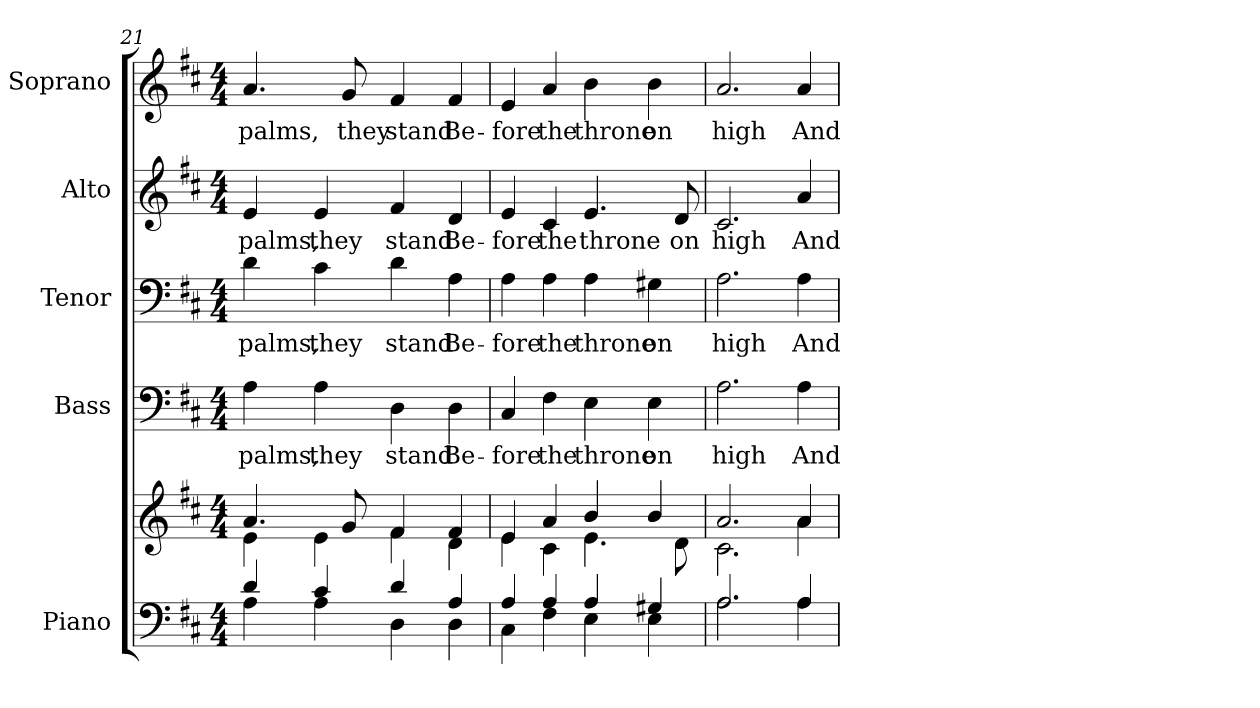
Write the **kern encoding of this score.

**kern	**kern	**kern	**text	**kern	**text	**kern	**text	**kern	**text
*part5	*part5	*part4	*part4	*part3	*part3	*part2	*part2	*part1	*part1
*staff6	*staff5	*staff4	*staff4	*staff3	*staff3	*staff2	*staff2	*staff1	*staff1
*I"Piano	*	*I"Bass	*	*I"Tenor	*	*I"Alto	*	*I"Soprano	*
*I'Pno.	*	*I'B.	*	*I'T.	*	*I'A.	*	*I'S.	*
!!LO:PB:g=z
*clefF4	*clefG2	*clefF4	*	*clefF4	*	*clefG2	*	*clefG2	*
*k[f#c#]	*k[f#c#]	*k[f#c#]	*	*k[f#c#]	*	*k[f#c#]	*	*k[f#c#]	*
*D:	*D:	*D:	*	*D:	*	*D:	*	*D:	*
*M4/4	*M4/4	*M4/4	*	*M4/4	*	*M4/4	*	*M4/4	*
=21	=21	=21	=21	=21	=21	=21	=21	=21	=21
*^	*^	*	*	*	*	*	*	*	*
!	!	!	!	!	!LO:LY:b:color=#000000	!	!	!	!	!	!
!	!	!	!	!	!	!	!LO:LY:b:color=#000000	!	!	!	!
!	!	!	!	!	!	!	!	!	!LO:LY:b:color=#000000	!	!
!	!	!	!	!	!	!	!	!	!	!	!LO:LY:b:color=#000000
4di/	4Ai\	4.ai/	4ei\	4Ai\	palms,	4di\	palms,	4ei/	palms,	4.ai/	palms,
!	!	!	!	!	!LO:LY:b:color=#000000	!	!	!	!	!	!
!	!	!	!	!	!	!	!LO:LY:b:color=#000000	!	!	!	!
!	!	!	!	!	!	!	!	!	!LO:LY:b:color=#000000	!	!
4c#i/	4Ai\	.	4ei\	4Ai\	they	4c#i\	they	4ei/	they	.	.
!	!	!	!	!	!	!	!	!	!	!	!LO:LY:b:color=#000000
.	.	8gi/	.	.	.	.	.	.	.	8gi/	they
!	!	!	!	!	!LO:LY:b:color=#000000	!	!	!	!	!	!
!	!	!	!	!	!	!	!LO:LY:b:color=#000000	!	!	!	!
!	!	!	!	!	!	!	!	!	!LO:LY:b:color=#000000	!	!
!	!	!	!	!	!	!	!	!	!	!	!LO:LY:b:color=#000000
4di/	4Di\	4f#i/	4f#i\	4Di\	stand	4di\	stand	4f#i/	stand	4f#i/	stand
!	!	!	!	!	!LO:LY:b:color=#000000	!	!	!	!	!	!
!	!	!	!	!	!	!	!LO:LY:b:color=#000000	!	!	!	!
!	!	!	!	!	!	!	!	!	!LO:LY:b:color=#000000	!	!
!	!	!	!	!	!	!	!	!	!	!	!LO:LY:b:color=#000000
4Ai/	4Di\	4f#i/	4di\	4Di\	Be-	4Ai\	Be-	4di/	Be-	4f#i/	Be-
=22	=22	=22	=22	=22	=22	=22	=22	=22	=22	=22	=22
!	!	!	!	!	!LO:LY:b:color=#000000	!	!	!	!	!	!
!	!	!	!	!	!	!	!LO:LY:b:color=#000000	!	!	!	!
!	!	!	!	!	!	!	!	!	!LO:LY:b:color=#000000	!	!
!	!	!	!	!	!	!	!	!	!	!	!LO:LY:b:color=#000000
4Ai/	4C#i\	4ei/	4ei\	4C#i/	-fore	4Ai\	-fore	4ei/	-fore	4ei/	-fore
!	!	!	!	!	!LO:LY:b:color=#000000	!	!	!	!	!	!
!	!	!	!	!	!	!	!LO:LY:b:color=#000000	!	!	!	!
!	!	!	!	!	!	!	!	!	!LO:LY:b:color=#000000	!	!
!	!	!	!	!	!	!	!	!	!	!	!LO:LY:b:color=#000000
4Ai/	4F#i\	4ai/	4c#i\	4F#i\	the	4Ai\	the	4c#i/	the	4ai/	the
!	!	!	!	!	!LO:LY:b:color=#000000	!	!	!	!	!	!
!	!	!	!	!	!	!	!LO:LY:b:color=#000000	!	!	!	!
!	!	!	!	!	!	!	!	!	!LO:LY:b:color=#000000	!	!
!	!	!	!	!	!	!	!	!	!	!	!LO:LY:b:color=#000000
4Ai/	4Ei\	4bi/	4.ei\	4Ei\	throne	4Ai\	throne	4.ei/	throne	4bi\	throne
!	!	!	!	!	!LO:LY:b:color=#000000	!	!	!	!	!	!
!	!	!	!	!	!	!	!LO:LY:b:color=#000000	!	!	!	!
!	!	!	!	!	!	!	!	!	!	!	!LO:LY:b:color=#000000
4G#Xi/	4Ei\	4bi/	.	4Ei\	on	4G#Xi\	on	.	.	4bi\	on
!	!	!	!	!	!	!	!	!	!LO:LY:b:color=#000000	!	!
.	.	.	8di\	.	.	.	.	8di/	on	.	.
!!LO:PB:g=z
=23	=23	=23	=23	=23	=23	=23	=23	=23	=23	=23	=23
!	!	!	!	!	!LO:LY:b:color=#000000	!	!	!	!	!	!
!	!	!	!	!	!	!	!LO:LY:b:color=#000000	!	!	!	!
!	!	!	!	!	!	!	!	!	!LO:LY:b:color=#000000	!	!
!	!	!	!	!	!	!	!	!	!	!	!LO:LY:b:color=#000000
2.Ai/	2.Ai\	2.ai/	2.c#i\	2.Ai\	high	2.Ai\	high	2.c#i/	high	2.ai/	high
!	!	!	!	!	!LO:LY:b:color=#000000	!	!	!	!	!	!
!	!	!	!	!	!	!	!LO:LY:b:color=#000000	!	!	!	!
!	!	!	!	!	!	!	!	!	!LO:LY:b:color=#000000	!	!
!	!	!	!	!	!	!	!	!	!	!	!LO:LY:b:color=#000000
4Ai/	4Ai\	4ai/	4ai\	4Ai\	And	4Ai\	And	4ai/	And	4ai/	And
*v	*v	*	*	*	*	*	*	*	*	*	*
*	*v	*v	*	*	*	*	*	*	*	*
=	=	=	=	=	=	=	=	=	=
*-	*-	*-	*-	*-	*-	*-	*-	*-	*-
